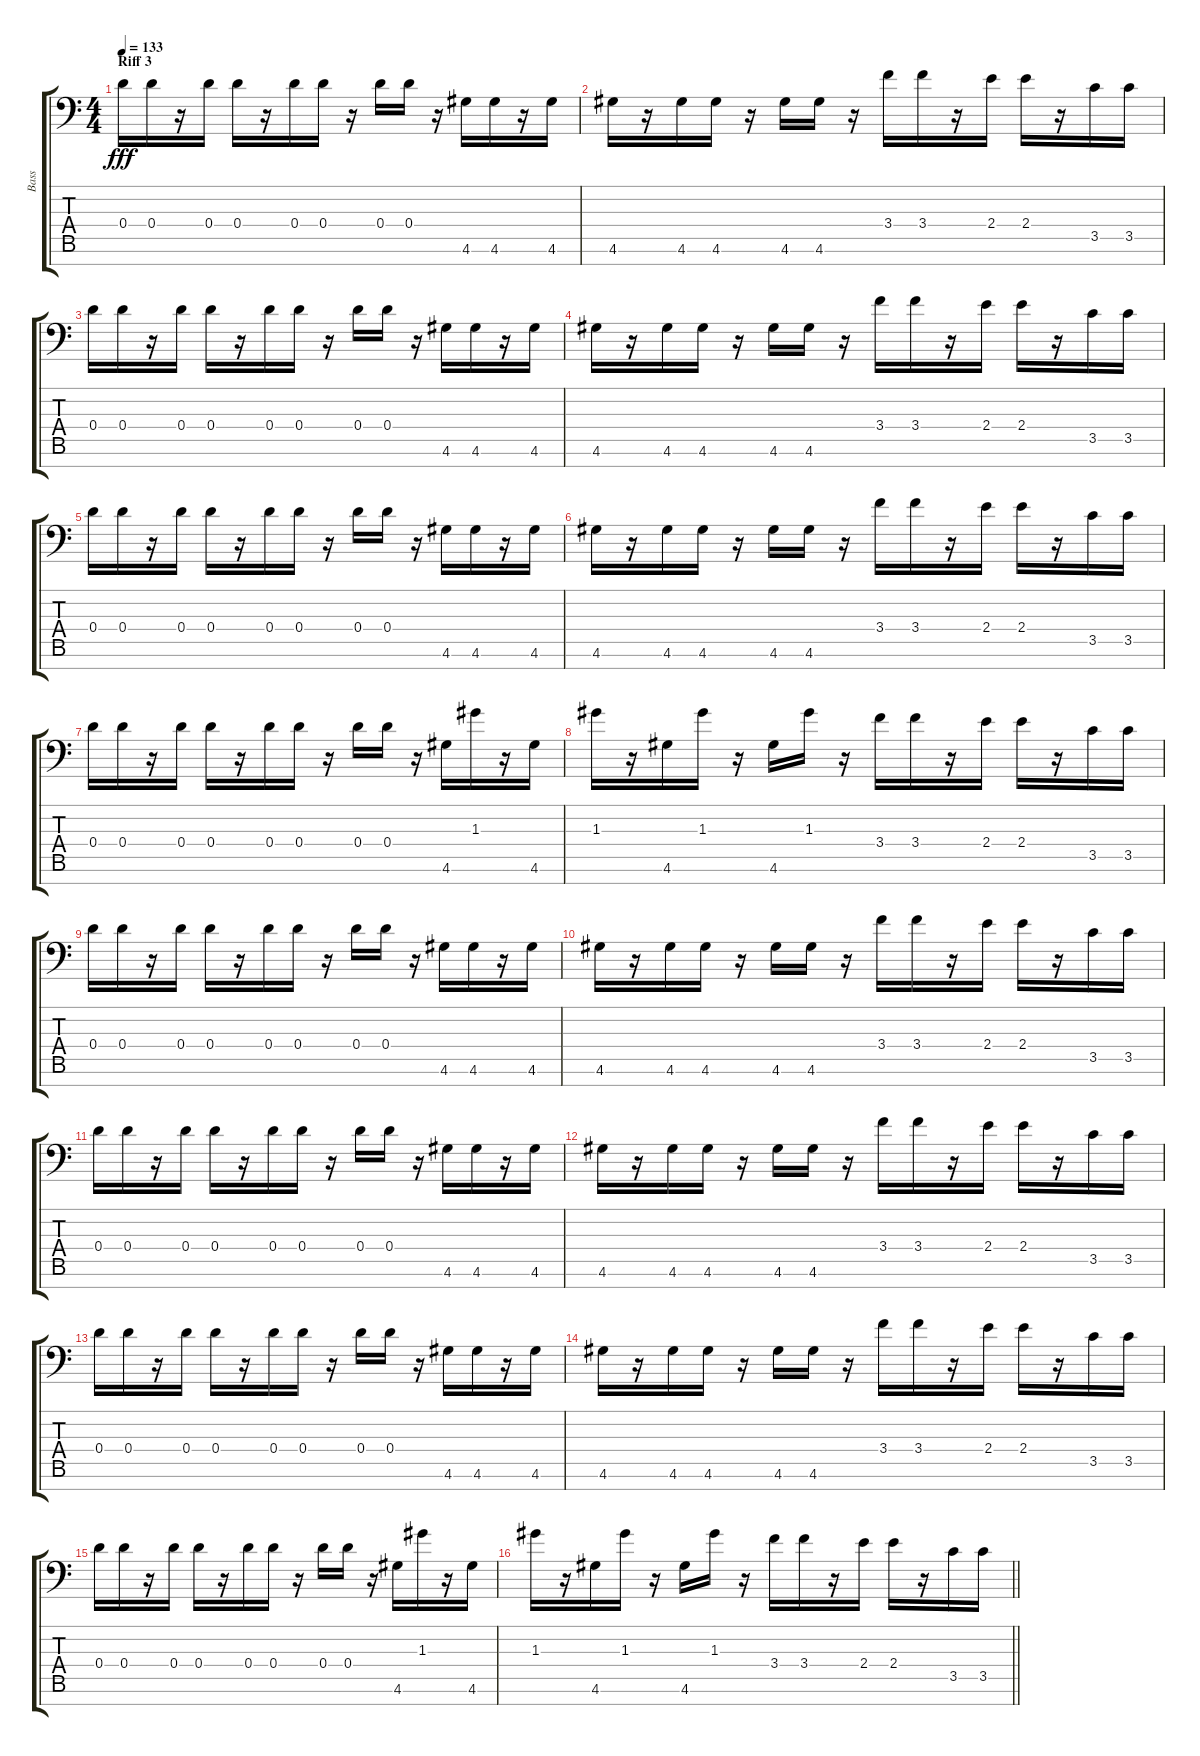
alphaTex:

\track ("Bass" "Bass") {instrument synthbass2}
\staff {score tabs}
\tuning (C8 B3 G3 D3 A2 E2 C-1) {hide}
\ts (4 4)
\section ("" "Riff 3")
\tempo 133
\clef f4
\ks c
0.4.16{dy fff} 0.4.16 r.16 0.4.16 0.4.16 r.16 0.4.16 0.4.16 r.16 0.4.16 0.4.16 r.16 4.6.16 4.6.16 r.16 4.6.16 |
4.6.16 r.16 4.6.16 4.6.16 r.16 4.6.16 4.6.16 r.16 3.4.16 3.4.16 r.16 2.4.16 2.4.16 r.16 3.5.16 3.5.16 |
0.4.16 0.4.16 r.16 0.4.16 0.4.16 r.16 0.4.16 0.4.16 r.16 0.4.16 0.4.16 r.16 4.6.16 4.6.16 r.16 4.6.16 |
4.6.16 r.16 4.6.16 4.6.16 r.16 4.6.16 4.6.16 r.16 3.4.16 3.4.16 r.16 2.4.16 2.4.16 r.16 3.5.16 3.5.16 |
0.4.16 0.4.16 r.16 0.4.16 0.4.16 r.16 0.4.16 0.4.16 r.16 0.4.16 0.4.16 r.16 4.6.16 4.6.16 r.16 4.6.16 |
4.6.16 r.16 4.6.16 4.6.16 r.16 4.6.16 4.6.16 r.16 3.4.16 3.4.16 r.16 2.4.16 2.4.16 r.16 3.5.16 3.5.16 |
0.4.16 0.4.16 r.16 0.4.16 0.4.16 r.16 0.4.16 0.4.16 r.16 0.4.16 0.4.16 r.16 4.6.16 1.3.16 r.16 4.6.16 |
1.3.16 r.16 4.6.16 1.3.16 r.16 4.6.16 1.3.16 r.16 3.4.16 3.4.16 r.16 2.4.16 2.4.16 r.16 3.5.16 3.5.16 |
0.4.16 0.4.16 r.16 0.4.16 0.4.16 r.16 0.4.16 0.4.16 r.16 0.4.16 0.4.16 r.16 4.6.16 4.6.16 r.16 4.6.16 |
4.6.16 r.16 4.6.16 4.6.16 r.16 4.6.16 4.6.16 r.16 3.4.16 3.4.16 r.16 2.4.16 2.4.16 r.16 3.5.16 3.5.16 |
0.4.16 0.4.16 r.16 0.4.16 0.4.16 r.16 0.4.16 0.4.16 r.16 0.4.16 0.4.16 r.16 4.6.16 4.6.16 r.16 4.6.16 |
4.6.16 r.16 4.6.16 4.6.16 r.16 4.6.16 4.6.16 r.16 3.4.16 3.4.16 r.16 2.4.16 2.4.16 r.16 3.5.16 3.5.16 |
0.4.16 0.4.16 r.16 0.4.16 0.4.16 r.16 0.4.16 0.4.16 r.16 0.4.16 0.4.16 r.16 4.6.16 4.6.16 r.16 4.6.16 |
4.6.16 r.16 4.6.16 4.6.16 r.16 4.6.16 4.6.16 r.16 3.4.16 3.4.16 r.16 2.4.16 2.4.16 r.16 3.5.16 3.5.16 |
0.4.16 0.4.16 r.16 0.4.16 0.4.16 r.16 0.4.16 0.4.16 r.16 0.4.16 0.4.16 r.16 4.6.16 1.3.16 r.16 4.6.16 |
\barLineRight lightlight
1.3.16 r.16 4.6.16 1.3.16 r.16 4.6.16 1.3.16 r.16 3.4.16 3.4.16 r.16 2.4.16 2.4.16 r.16 3.5.16 3.5.16
